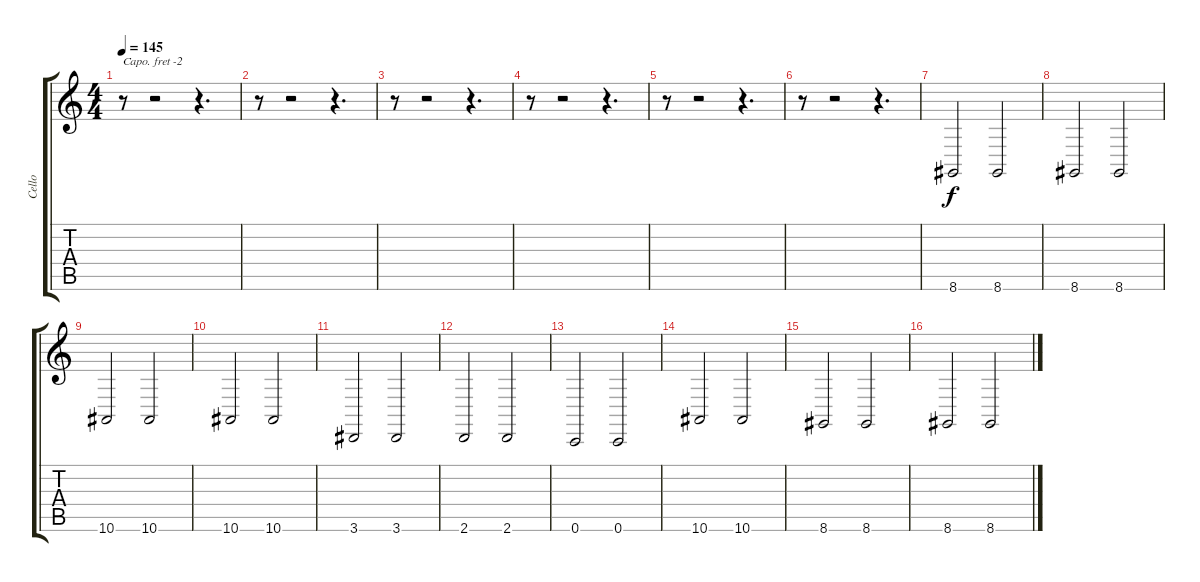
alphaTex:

\track ("Cello" "Cello") {instrument cello}
\staff {score tabs}
\capo -2
\tuning (E4 B3 G3 D3 A2 D2) {hide}
\ts (4 4)
\tempo 145
\clef g2
\ks c
r.8{dy f} r.2 r.4{d} |
r.8 r.2 r.4{d} |
r.8 r.2 r.4{d} |
r.8 r.2 r.4{d} |
r.8 r.2 r.4{d} |
r.8 r.2 r.4{d} |
8.6.2 8.6.2 |
8.6.2 8.6.2 |
10.6.2 10.6.2 |
10.6.2 10.6.2 |
3.6.2 3.6.2 |
2.6.2 2.6.2 |
0.6.2 0.6.2 |
10.6.2 10.6.2 |
8.6.2 8.6.2 |
8.6.2 8.6.2
